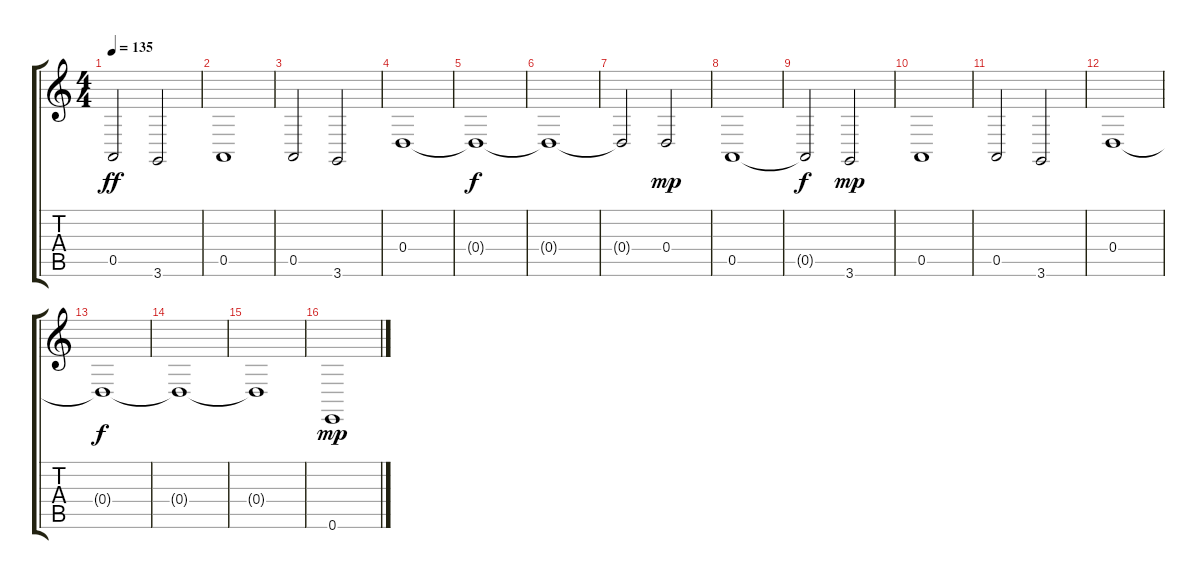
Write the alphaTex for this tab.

\track "" {instrument stringensemble1}
\staff {score tabs}
\tuning (E4 B3 G3 D3 A2 E2) {hide}
\ts (4 4)
\tempo 135
\clef g2
\ks c
0.5.2{dy ff} 3.6.2 |
0.5.1 |
0.5.2 3.6.2 |
0.4.1 |
0.4{t}.1{dy f} |
0.4{t}.1 |
0.4{t}.2 0.4.2{dy mp} |
0.5.1 |
0.5{t}.2{dy f} 3.6.2{dy mp} |
0.5.1 |
0.5.2 3.6.2 |
0.4.1 |
0.4{t}.1{dy f} |
0.4{t}.1 |
0.4{t}.1 |
0.6.1{dy mp}
